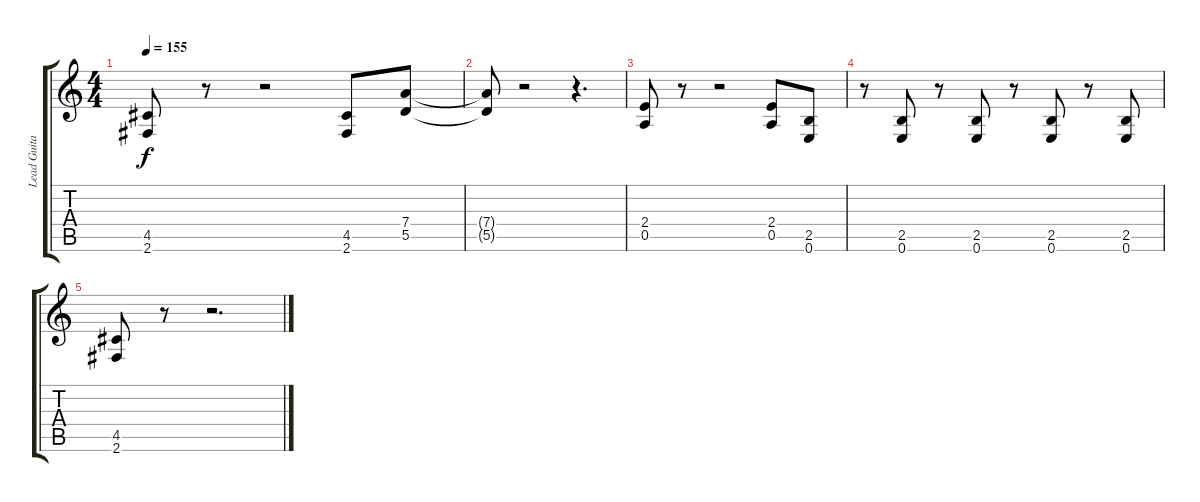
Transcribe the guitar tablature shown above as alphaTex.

\track ("Lead Guitar 1 (Dave Brownsound)" "Lead Guita") {instrument distortionguitar}
\staff {score tabs}
\tuning (E4 B3 G3 D3 A2 E2) {hide}
\ts (4 4)
\tempo 155
\clef g2
\ks c
(4.5 2.6).8{dy f} r.8 r.2 (4.5 2.6).8 (7.4 5.5).8 |
(7.4{t} 5.5{t}).8 r.2 r.4{d} |
(2.4 0.5).8 r.8 r.2 (2.4 0.5).8 (2.5 0.6).8 |
r.8 (2.5 0.6).8 r.8 (2.5 0.6).8 r.8 (2.5 0.6).8 r.8 (2.5 0.6).8 |
(4.5 2.6).8 r.8 r.2{d}
